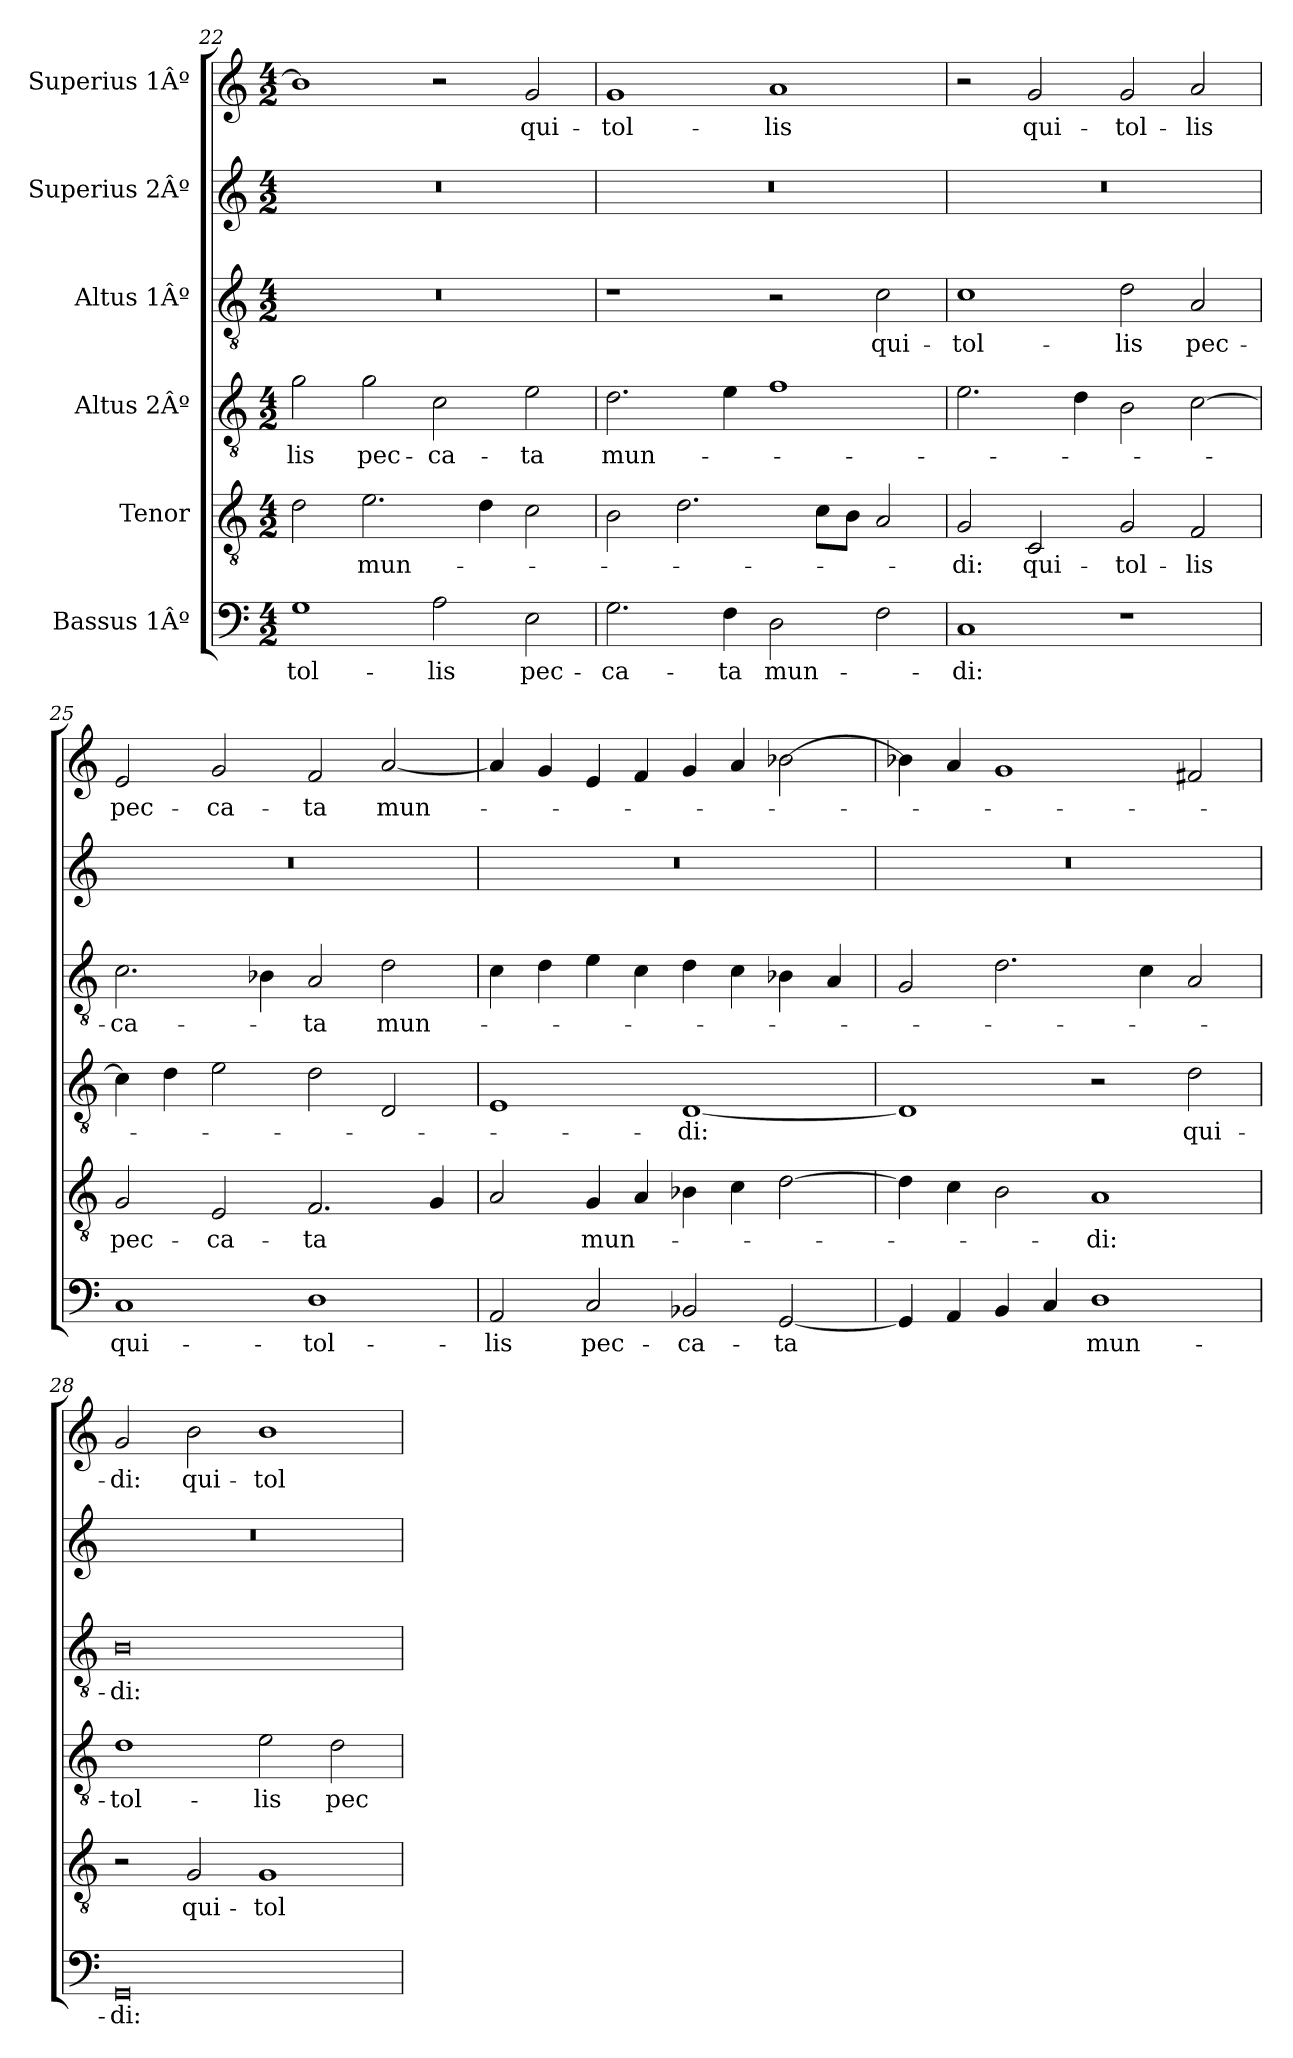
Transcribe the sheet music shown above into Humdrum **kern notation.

**kern	**text	**kern	**text	**kern	**text	**kern	**text	**kern	**kern	**text
*part6	*part6	*part5	*part5	*part4	*part4	*part3	*part3	*part2	*part1	*part1
*staff6	*staff6	*staff5	*staff5	*staff4	*staff4	*staff3	*staff3	*staff2	*staff1	*staff1
*I"Bassus 1Âº	*	*I"Tenor	*	*I"Altus 2Âº	*	*I"Altus 1Âº	*	*I"Superius 2Âº	*I"Superius 1Âº	*
*clefF4	*	*clefGv2	*	*clefGv2	*	*clefGv2	*	*clefG2	*clefG2	*
*k[]	*	*k[]	*	*k[]	*	*k[]	*	*k[]	*k[]	*
*M4/2	*	*M4/2	*	*M4/2	*	*M4/2	*	*M4/2	*M4/2	*
=22	=22	=22	=22	=22	=22	=22	=22	=22	=22	=22
1G\	-tol-	2d\	.	2g\	-lis	0r	.	0r	1b\]	.
.	.	2.e\	mun-	2g\	pec-	.	.	.	.	.
2A\	-lis	.	.	2c\	-ca-	.	.	.	2r	.
.	.	4d\	.	.	.	.	.	.	.	.
2E\	pec-	2c\	.	2e\	-ta	.	.	.	2g/	qui-
=23	=23	=23	=23	=23	=23	=23	=23	=23	=23	=23
2.G\	-ca-	2B\	.	2.d\	mun-	1r	.	0r	1g/	tol-
.	.	2.d\	.	.	.	.	.	.	.	.
4F\	-ta	.	.	4e\	.	.	.	.	.	.
2D\	mun-	.	.	1f\	.	2r	.	.	1a/	-lis
.	.	8c\L	.	.	.	.	.	.	.	.
.	.	8B\J	.	.	.	.	.	.	.	.
2F\	.	2A/	.	.	.	2c\	qui-	.	.	.
=24	=24	=24	=24	=24	=24	=24	=24	=24	=24	=24
1C/	-di:	2G/	-di:	2.e\	.	1c\	tol-	0r	2r	.
.	.	2C/	qui-	.	.	.	.	.	2g/	qui-
.	.	.	.	4d\	.	.	.	.	.	.
1r	.	2G/	tol-	2B\	.	2d\	-lis	.	2g/	tol-
.	.	2F/	-lis	[2c\	.	2A/	pec-	.	2a/	-lis
=25	=25	=25	=25	=25	=25	=25	=25	=25	=25	=25
1C/	qui-	2G/	pec-	4c\]	.	2.c\	-ca-	0r	2e/	pec-
.	.	.	.	4d\	.	.	.	.	.	.
.	.	2E/	-ca-	2e\	.	.	.	.	2g/	-ca-
.	.	.	.	.	.	4B-X\	.	.	.	.
1D\	tol-	2.F/	-ta	2d\	.	2A/	-ta	.	2f/	-ta
.	.	.	.	2D/	.	2d\	mun-	.	[2a/	mun-
.	.	4G/	.	.	.	.	.	.	.	.
=26	=26	=26	=26	=26	=26	=26	=26	=26	=26	=26
2AA/	-lis	2A/	.	1E/	.	4c\	.	0r	4a/]	.
.	.	.	.	.	.	4d\	.	.	4g/	.
2C/	pec-	4G/	mun-	.	.	4e\	.	.	4e/	.
.	.	4A/	.	.	.	4c\	.	.	4f/	.
2BB-X/	-ca-	4B-X\	.	[1D/	-di:	4d\	.	.	4g/	.
.	.	4c\	.	.	.	4c\	.	.	4a/	.
[2GG/	-ta	[2d\	.	.	.	4B-X\	.	.	[2b-X\	.
.	.	.	.	.	.	4A/	.	.	.	.
=27	=27	=27	=27	=27	=27	=27	=27	=27	=27	=27
4GG/]	.	4d\]	.	1D/]	.	2G/	.	0r	4b-X\]	.
4AA/	.	4c\	.	.	.	.	.	.	4a/	.
4BB/	.	2B\	.	.	.	2.d\	.	.	1g/	.
4C/	.	.	.	.	.	.	.	.	.	.
1D\	mun-	1A/	-di:	2r	.	.	.	.	.	.
.	.	.	.	.	.	4c\	.	.	.	.
.	.	.	.	2d\	qui-	2A/	.	.	2f#X/	.
=28	=28	=28	=28	=28	=28	=28	=28	=28	=28	=28
0GG/	-di:	2r	.	1d\	tol-	0B\	-di:	0r	2g/	-di:
.	.	2G/	qui-	.	.	.	.	.	2b\	qui-
.	.	1G/	tol-	2e\	-lis	.	.	.	1b\	tol-
.	.	.	.	2d\	pec-	.	.	.	.	.
=	=	=	=	=	=	=	=	=	=	=
*-	*-	*-	*-	*-	*-	*-	*-	*-	*-	*-
